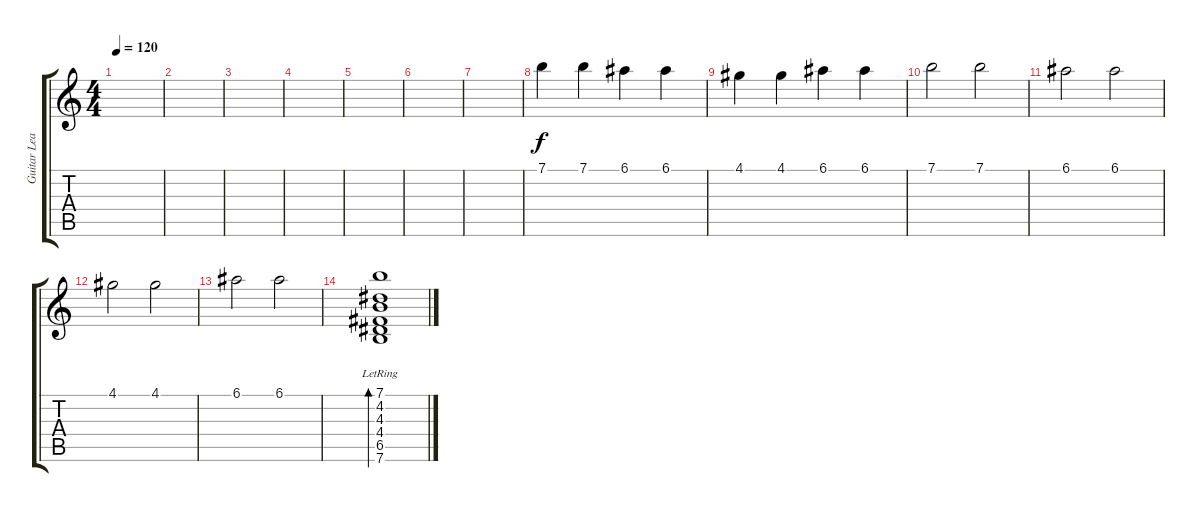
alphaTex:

\track ("Guitar Lead" "Guitar Lea") {instrument electricguitarjazz}
\staff {score tabs}
\tuning (E4 B3 G3 D3 A2 E2) {hide}
\ts (4 4)
\tempo 120
\clef g2
\ks c
|
|
|
|
|
|
|
7.1.4 7.1.4 6.1.4 6.1.4 |
4.1.4 4.1.4 6.1.4 6.1.4 |
7.1.2 7.1.2 |
6.1.2 6.1.2 |
4.1.2 4.1.2 |
6.1.2 6.1.2 |
(7.1{lr} 4.2{lr} 4.3{lr} 4.4{lr} 6.5{lr} 7.6{lr}).1{bd 480}
